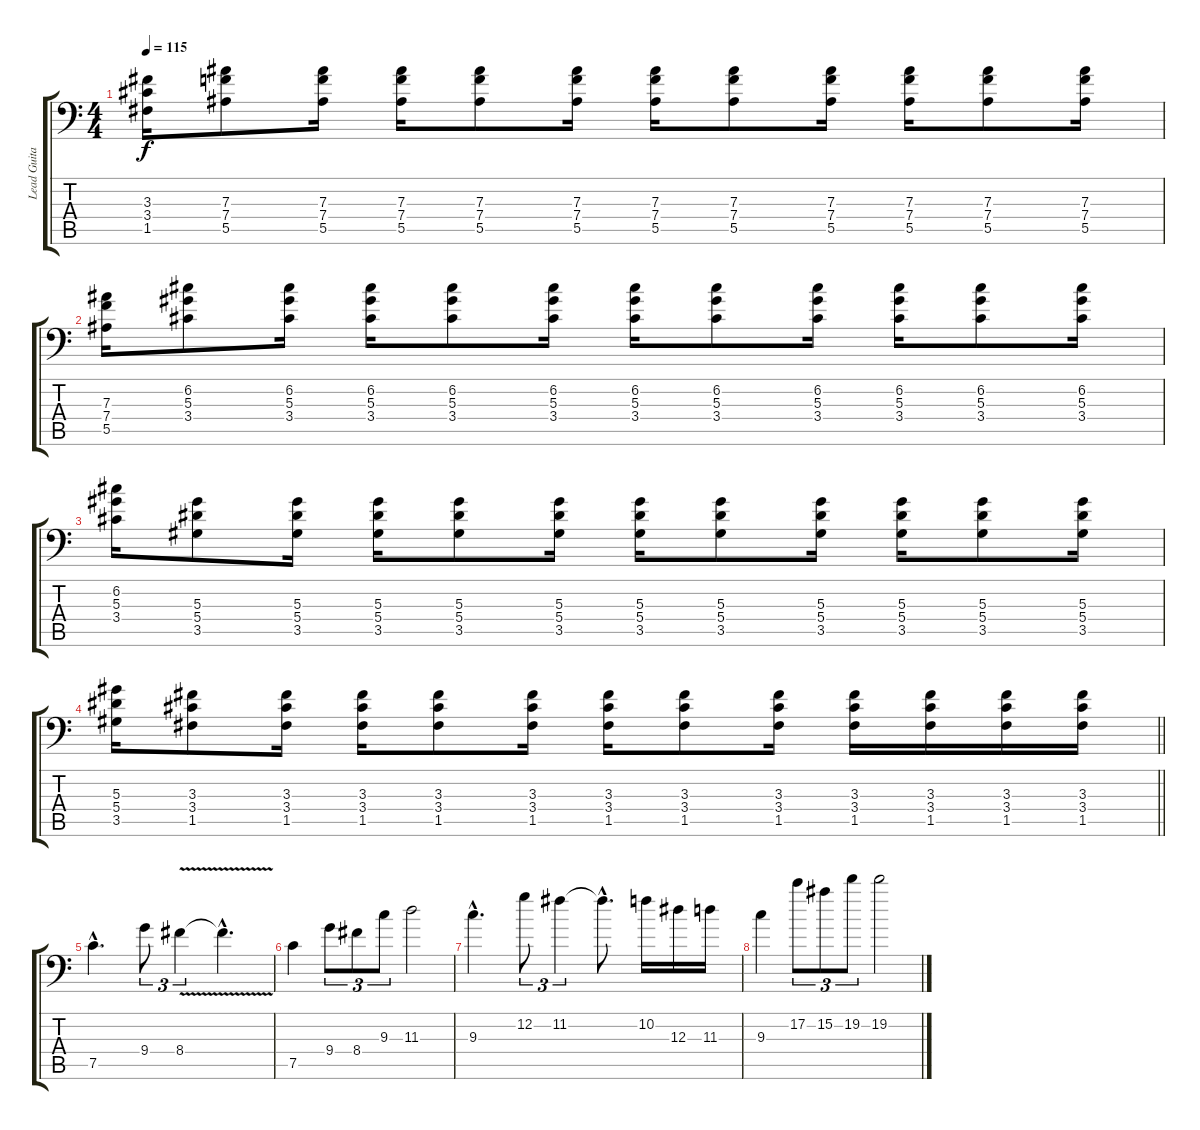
\track ("Lead Guitar" "Lead Guita") {instrument distortionguitar}
\staff {score tabs}
\tuning (C4 G3 Eb3 Bb2 F2 Bb1) {hide}
\ts (4 4)
\tempo 115
\clef f4
\ks c
(3.3 3.4 1.5).16{dy f} (7.3 7.4 5.5).8 (7.3 7.4 5.5).16 (7.3 7.4 5.5).16 (7.3 7.4 5.5).8 (7.3 7.4 5.5).16 (7.3 7.4 5.5).16 (7.3 7.4 5.5).8 (7.3 7.4 5.5).16 (7.3 7.4 5.5).16 (7.3 7.4 5.5).8 (7.3 7.4 5.5).16 |
(7.3 7.4 5.5).16 (6.2 5.3 3.4).8 (6.2 5.3 3.4).16 (6.2 5.3 3.4).16 (6.2 5.3 3.4).8 (6.2 5.3 3.4).16 (6.2 5.3 3.4).16 (6.2 5.3 3.4).8 (6.2 5.3 3.4).16 (6.2 5.3 3.4).16 (6.2 5.3 3.4).8 (6.2 5.3 3.4).16 |
(6.2 5.3 3.4).16 (5.3 5.4 3.5).8 (5.3 5.4 3.5).16 (5.3 5.4 3.5).16 (5.3 5.4 3.5).8 (5.3 5.4 3.5).16 (5.3 5.4 3.5).16 (5.3 5.4 3.5).8 (5.3 5.4 3.5).16 (5.3 5.4 3.5).16 (5.3 5.4 3.5).8 (5.3 5.4 3.5).16 |
\barLineRight lightlight
(5.3 5.4 3.5).16 (3.3 3.4 1.5).8 (3.3 3.4 1.5).16 (3.3 3.4 1.5).16 (3.3 3.4 1.5).8 (3.3 3.4 1.5).16 (3.3 3.4 1.5).16 (3.3 3.4 1.5).8 (3.3 3.4 1.5).16 (3.3 3.4 1.5).16 (3.3 3.4 1.5).16 (3.3 3.4 1.5).16 (3.3 3.4 1.5).16 |
7.5{hac}.4{d instrument overdrivenguitar} 9.4.8{tu (3 2)} 8.4{v}.4{tu (3 2)} 8.4{hac t}.4{d} |
7.5.4 9.4.8{tu (3 2)} 8.4.8{tu (3 2)} 9.3.8{tu (3 2)} 11.3.2 |
9.3{hac}.4{d} 12.2.8{tu (3 2)} 11.2.4{tu (3 2)} 11.2{hac t}.8{d} 10.2.16 12.3.16 11.3.16 |
9.3.4 17.2.8{tu (3 2)} 15.2.8{tu (3 2)} 19.2.8{tu (3 2)} 19.2.2
